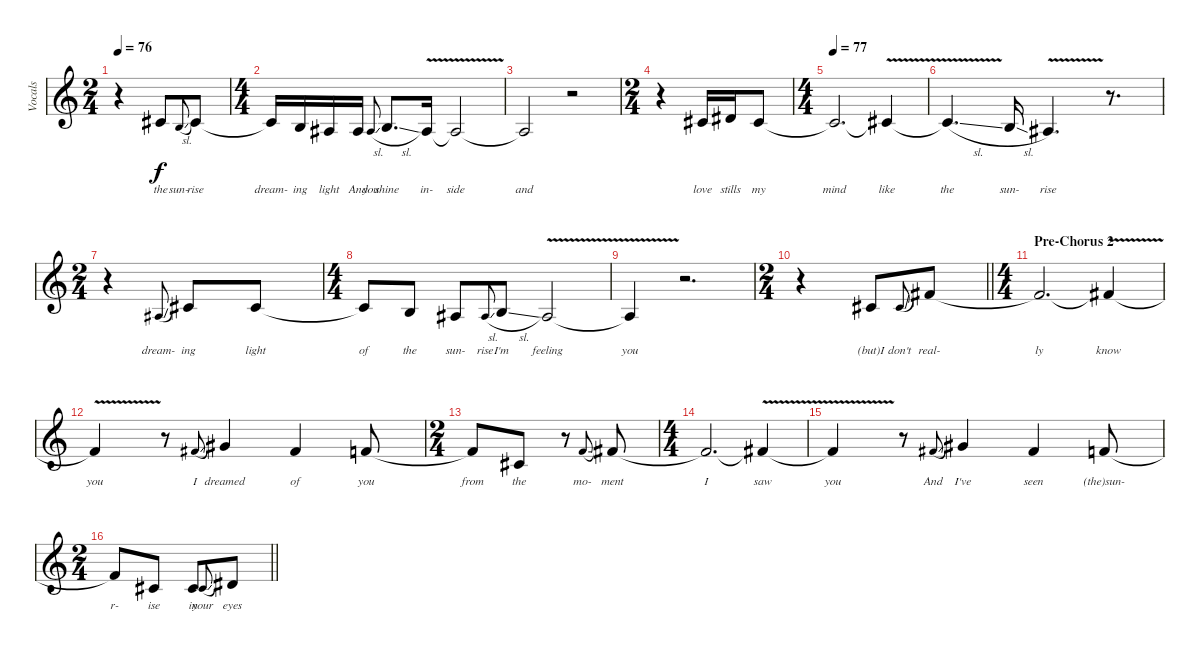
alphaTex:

\track ("Vocals" "Vocals") {instrument tenorsax}
\staff {score}
\tuning (E4 B3 G3 D3 A2 E2) {hide}
\ts (2 4)
\tempo 76
\clef g2
\ks c
r.4{dy f} 6.3.8{lyrics (0 "the") lyrics (1 "") lyrics (2 "") lyrics (3 "") lyrics (4 "")} 4.3{sl}.8{lyrics (0 "sun-") lyrics (1 "") lyrics (2 "") lyrics (3 "") lyrics (4 "") gr onbeat} 6.3.8{lyrics (0 "rise") lyrics (1 "") lyrics (2 "") lyrics (3 "") lyrics (4 "")} |
\ts (4 4)
6.3{t}.16{lyrics (0 "dream-") lyrics (1 "") lyrics (2 "") lyrics (3 "") lyrics (4 "")} 4.3.16{lyrics (0 "ing") lyrics (1 "") lyrics (2 "") lyrics (3 "") lyrics (4 "")} 3.3.16{lyrics (0 "light") lyrics (1 "") lyrics (2 "") lyrics (3 "") lyrics (4 "")} 3.3.16{lyrics (0 "And") lyrics (1 "") lyrics (2 "") lyrics (3 "") lyrics (4 "")} 3.3{sl}.8{lyrics (0 "you") lyrics (1 "") lyrics (2 "") lyrics (3 "") lyrics (4 "") gr onbeat} 4.3{sl}.8{d lyrics (0 "shine") lyrics (1 "") lyrics (2 "") lyrics (3 "") lyrics (4 "")} 3.3{v}.16{lyrics (0 "in-") lyrics (1 "") lyrics (2 "") lyrics (3 "") lyrics (4 "")} 3.3{t}.2{lyrics (0 "side") lyrics (1 "") lyrics (2 "") lyrics (3 "") lyrics (4 "")} |
3.3{t}.2{lyrics (0 "and") lyrics (1 "") lyrics (2 "") lyrics (3 "") lyrics (4 "")} r.2 |
\ts (2 4)
r.4 6.3.16{lyrics (0 "love") lyrics (1 "") lyrics (2 "") lyrics (3 "") lyrics (4 "")} 8.3.16{lyrics (0 "stills") lyrics (1 "") lyrics (2 "") lyrics (3 "") lyrics (4 "")} 6.3.8{lyrics (0 "my") lyrics (1 "") lyrics (2 "") lyrics (3 "") lyrics (4 "")} |
\ts (4 4)
\tempo 77
6.3{t}.2{d lyrics (0 "mind") lyrics (1 "") lyrics (2 "") lyrics (3 "") lyrics (4 "")} 6.3{v t}.4{lyrics (0 "like") lyrics (1 "") lyrics (2 "") lyrics (3 "") lyrics (4 "")} |
6.3{v sl t}.4{d lyrics (0 "the") lyrics (1 "") lyrics (2 "") lyrics (3 "") lyrics (4 "")} 4.3{sl}.16{lyrics (0 "sun-") lyrics (1 "") lyrics (2 "") lyrics (3 "") lyrics (4 "")} 3.3{v}.4{d lyrics (0 "rise") lyrics (1 "") lyrics (2 "") lyrics (3 "") lyrics (4 "")} r.8{d} |
\ts (2 4)
r.4 3.3{sl}.8{lyrics (0 "dream-") lyrics (1 "") lyrics (2 "") lyrics (3 "") lyrics (4 "") gr onbeat} 6.3.8{lyrics (0 "ing") lyrics (1 "") lyrics (2 "") lyrics (3 "") lyrics (4 "")} 6.3.8{lyrics (0 "light") lyrics (1 "") lyrics (2 "") lyrics (3 "") lyrics (4 "")} |
\ts (4 4)
6.3{t}.8{lyrics (0 "of") lyrics (1 "") lyrics (2 "") lyrics (3 "") lyrics (4 "")} 4.3.8{lyrics (0 "the") lyrics (1 "") lyrics (2 "") lyrics (3 "") lyrics (4 "")} 3.3.8{lyrics (0 "sun-") lyrics (1 "") lyrics (2 "") lyrics (3 "") lyrics (4 "")} 3.3{sl}.8{lyrics (0 "rise") lyrics (1 "") lyrics (2 "") lyrics (3 "") lyrics (4 "") gr onbeat} 4.3{sl}.8{lyrics (0 "I'm") lyrics (1 "") lyrics (2 "") lyrics (3 "") lyrics (4 "")} 3.3{v}.2{lyrics (0 "feeling") lyrics (1 "") lyrics (2 "") lyrics (3 "") lyrics (4 "")} |
3.3{t}.4{lyrics (0 "you") lyrics (1 "") lyrics (2 "") lyrics (3 "") lyrics (4 "")} r.2{d} |
\ts (2 4)
\barLineRight lightlight
r.4 6.3.8{lyrics (0 "(but)I") lyrics (1 "") lyrics (2 "") lyrics (3 "") lyrics (4 "")} 6.3{sl}.8{lyrics (0 "don't") lyrics (1 "") lyrics (2 "") lyrics (3 "") lyrics (4 "") gr onbeat} 11.3.8{lyrics (0 "real-") lyrics (1 "") lyrics (2 "") lyrics (3 "") lyrics (4 "")} |
\ts (4 4)
\section ("" "Pre-Chorus 2")
11.3{t}.2{d lyrics (0 "ly") lyrics (1 "") lyrics (2 "") lyrics (3 "") lyrics (4 "")} 11.3{v t}.4{lyrics (0 "know") lyrics (1 "") lyrics (2 "") lyrics (3 "") lyrics (4 "")} |
11.3{t}.4{lyrics (0 "you") lyrics (1 "") lyrics (2 "") lyrics (3 "") lyrics (4 "")} r.8 11.3{sl}.8{lyrics (0 "I") lyrics (1 "") lyrics (2 "") lyrics (3 "") lyrics (4 "") gr onbeat} 13.3.4{lyrics (0 "dreamed") lyrics (1 "") lyrics (2 "") lyrics (3 "") lyrics (4 "")} 11.3.4{lyrics (0 "of") lyrics (1 "") lyrics (2 "") lyrics (3 "") lyrics (4 "")} 10.3.8{lyrics (0 "you") lyrics (1 "") lyrics (2 "") lyrics (3 "") lyrics (4 "")} |
\ts (2 4)
10.3{t}.8{lyrics (0 "from") lyrics (1 "") lyrics (2 "") lyrics (3 "") lyrics (4 "")} 6.3.8{lyrics (0 "the") lyrics (1 "") lyrics (2 "") lyrics (3 "") lyrics (4 "")} r.8 10.3{sl}.8{lyrics (0 "mo-") lyrics (1 "") lyrics (2 "") lyrics (3 "") lyrics (4 "") gr onbeat} 11.3.8{lyrics (0 "ment") lyrics (1 "") lyrics (2 "") lyrics (3 "") lyrics (4 "")} |
\ts (4 4)
11.3{t}.2{d lyrics (0 "I") lyrics (1 "") lyrics (2 "") lyrics (3 "") lyrics (4 "")} 11.3{v t}.4{lyrics (0 "saw") lyrics (1 "") lyrics (2 "") lyrics (3 "") lyrics (4 "")} |
11.3{t}.4{lyrics (0 "you") lyrics (1 "") lyrics (2 "") lyrics (3 "") lyrics (4 "")} r.8 11.3{sl}.8{lyrics (0 "And") lyrics (1 "") lyrics (2 "") lyrics (3 "") lyrics (4 "") gr onbeat} 13.3.4{lyrics (0 "I've") lyrics (1 "") lyrics (2 "") lyrics (3 "") lyrics (4 "")} 11.3.4{lyrics (0 "seen") lyrics (1 "") lyrics (2 "") lyrics (3 "") lyrics (4 "")} 10.3.8{lyrics (0 "(the)sun-") lyrics (1 "") lyrics (2 "") lyrics (3 "") lyrics (4 "")} |
\ts (2 4)
\barLineRight lightlight
10.3{t}.8{lyrics (0 "r-") lyrics (1 "") lyrics (2 "") lyrics (3 "") lyrics (4 "")} 6.3.8{lyrics (0 "ise") lyrics (1 "") lyrics (2 "") lyrics (3 "") lyrics (4 "")} 6.3.8{lyrics (0 "in") lyrics (1 "") lyrics (2 "") lyrics (3 "") lyrics (4 "")} 6.3{sl}.8{lyrics (0 "your") lyrics (1 "") lyrics (2 "") lyrics (3 "") lyrics (4 "") gr onbeat} 8.3.8{lyrics (0 "eyes") lyrics (1 "") lyrics (2 "") lyrics (3 "") lyrics (4 "")}
